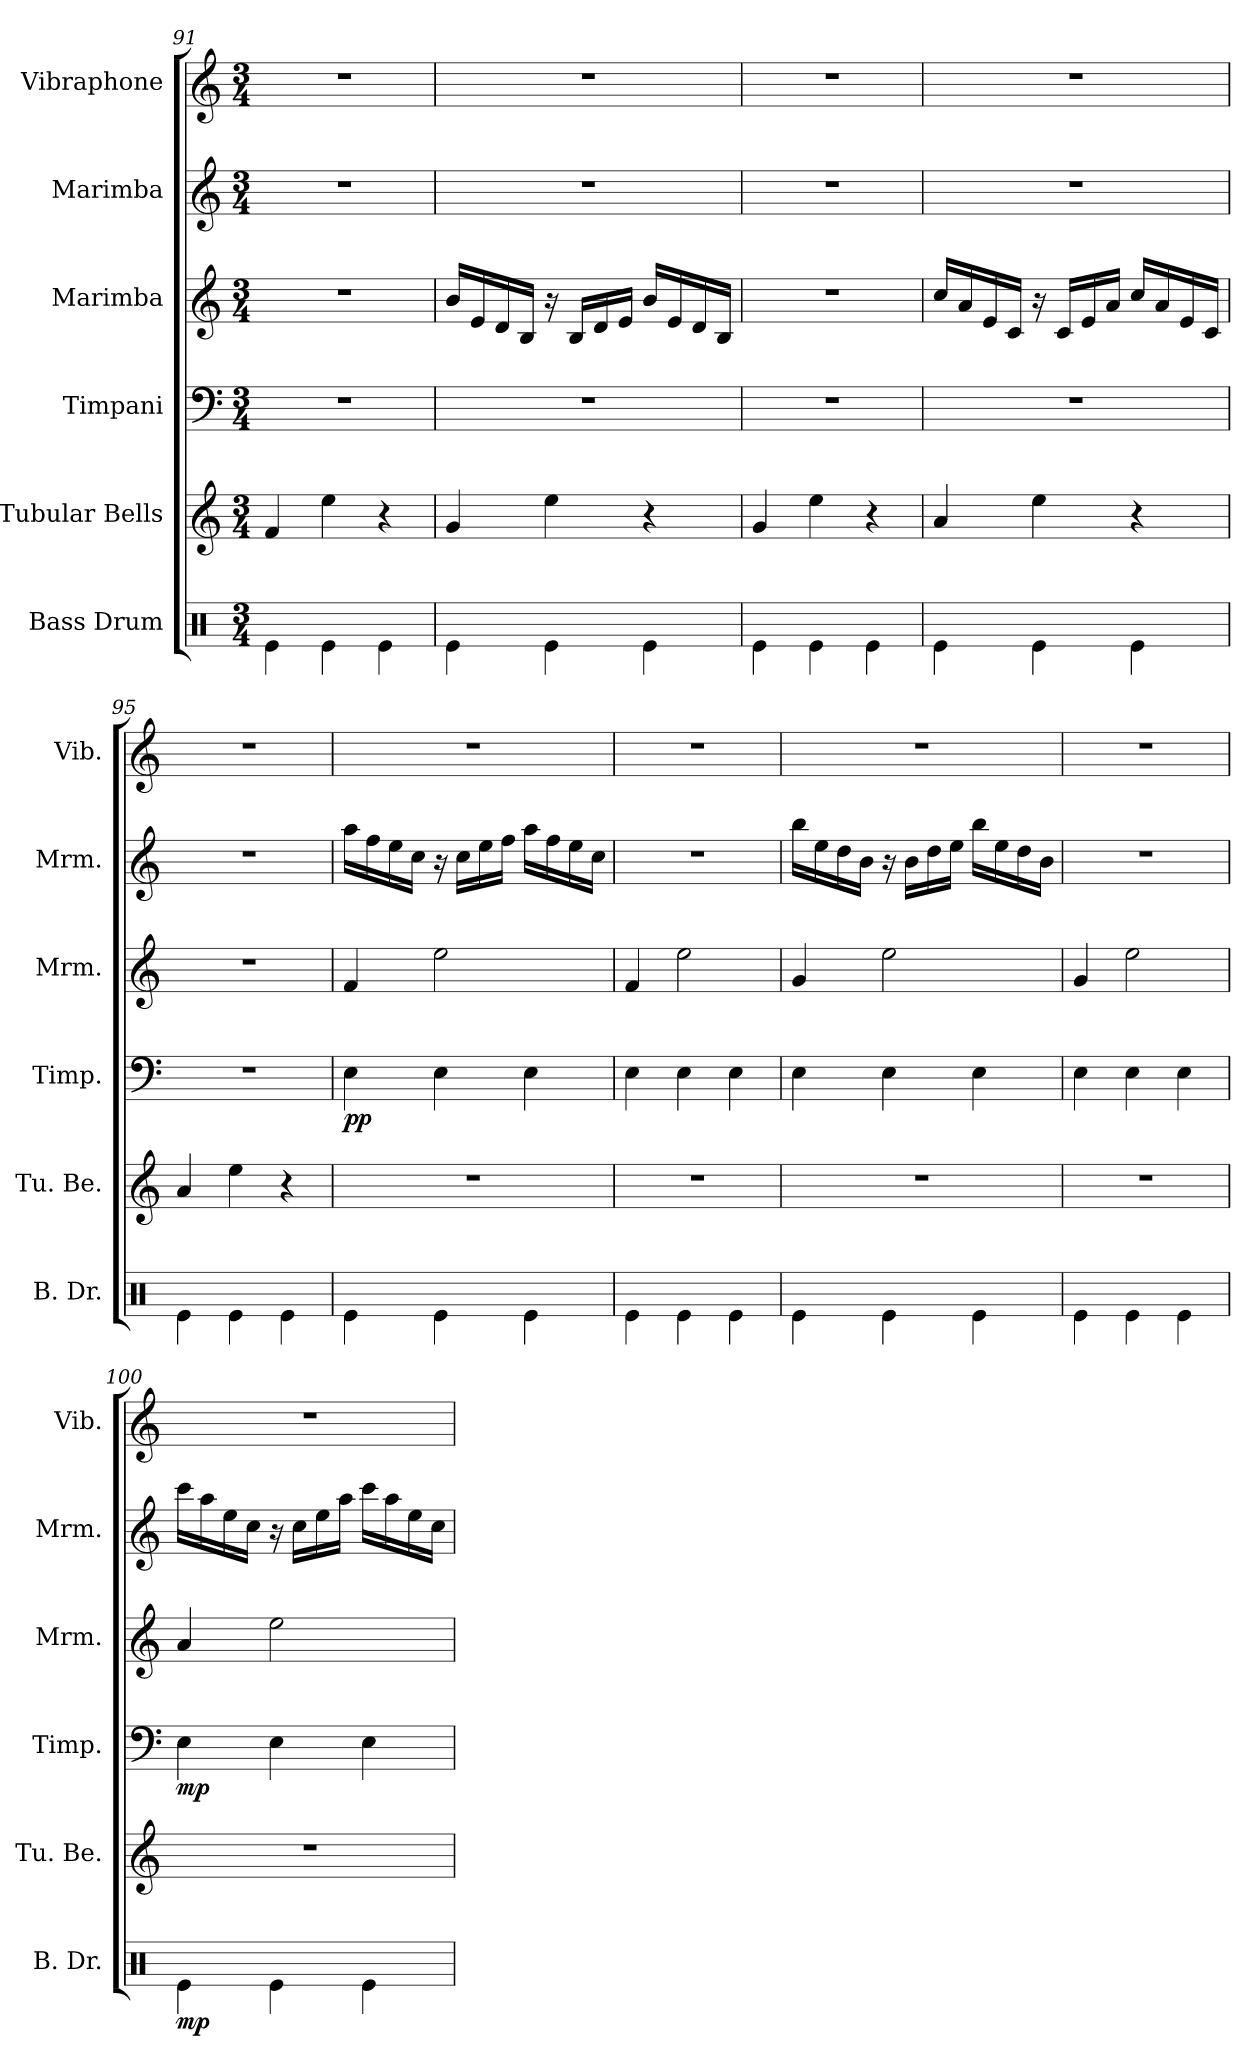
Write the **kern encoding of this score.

**kern	**dynam	**kern	**kern	**dynam	**kern	**kern	**kern
*part6	*part6	*part5	*part4	*part4	*part3	*part2	*part1
*staff6	*staff6	*staff5	*staff4	*staff4	*staff3	*staff2	*staff1
*I"Bass Drum	*	*I"Tubular Bells	*I"Timpani	*	*I"Marimba	*I"Marimba	*I"Vibraphone
*I'B. Dr.	*	*I'Tu. Be.	*I'Timp.	*	*I'Mrm.	*I'Mrm.	*I'Vib.
*clefX	*	*clefG2	*clefF4	*	*clefG2	*clefG2	*clefG2
*k[]	*	*k[]	*k[]	*	*k[]	*k[]	*k[]
*M3/4	*	*M3/4	*M3/4	*	*M3/4	*M3/4	*M3/4
=91	=91	=91	=91	=91	=91	=91	=91
4Re\	.	4f/	2.r	.	2.r	2.r	2.r
4Re\	.	4ee\	.	.	.	.	.
4Re\	.	4r	.	.	.	.	.
=92	=92	=92	=92	=92	=92	=92	=92
*	*	*	*	*	*8ba	*	*
4Re\	.	4g/	2.r	.	16B/LL	2.r	2.r
.	.	.	.	.	16E/	.	.
.	.	.	.	.	16D/	.	.
.	.	.	.	.	16BB/JJ	.	.
4Re\	.	4ee\	.	.	16r	.	.
.	.	.	.	.	16BB/LL	.	.
.	.	.	.	.	16D/	.	.
.	.	.	.	.	16E/JJ	.	.
4Re\	.	4r	.	.	16B/LL	.	.
.	.	.	.	.	16E/	.	.
.	.	.	.	.	16D/	.	.
.	.	.	.	.	16BB/JJ	.	.
=93	=93	=93	=93	=93	=93	=93	=93
*	*	*	*	*	*X8ba	*	*
4Re\	.	4g/	2.r	.	2.r	2.r	2.r
4Re\	.	4ee\	.	.	.	.	.
4Re\	.	4r	.	.	.	.	.
=94	=94	=94	=94	=94	=94	=94	=94
*	*	*	*	*	*8ba	*	*
4Re\	.	4a/	2.r	.	16c/LL	2.r	2.r
.	.	.	.	.	16A/	.	.
.	.	.	.	.	16E/	.	.
.	.	.	.	.	16C/JJ	.	.
4Re\	.	4ee\	.	.	16r	.	.
.	.	.	.	.	16C/LL	.	.
.	.	.	.	.	16E/	.	.
.	.	.	.	.	16A/JJ	.	.
4Re\	.	4r	.	.	16c/LL	.	.
.	.	.	.	.	16A/	.	.
.	.	.	.	.	16E/	.	.
.	.	.	.	.	16C/JJ	.	.
!!LO:PB:g=z
=95	=95	=95	=95	=95	=95	=95	=95
*	*	*	*	*	*X8ba	*	*
4Re\	.	4a/	2.r	.	2.r	2.r	2.r
4Re\	.	4ee\	.	.	.	.	.
4Re\	.	4r	.	.	.	.	.
=96	=96	=96	=96	=96	=96	=96	=96
!	!	!	!	!LO:DY:b	!	!	!
4Re\	.	2.r	4E\	pp	4f/	16aa\LL	2.r
.	.	.	.	.	.	16ff\	.
.	.	.	.	.	.	16ee\	.
.	.	.	.	.	.	16cc\JJ	.
4Re\	.	.	4E\	.	2ee\	16r	.
.	.	.	.	.	.	16cc\LL	.
.	.	.	.	.	.	16ee\	.
.	.	.	.	.	.	16ff\JJ	.
4Re\	.	.	4E\	.	.	16aa\LL	.
.	.	.	.	.	.	16ff\	.
.	.	.	.	.	.	16ee\	.
.	.	.	.	.	.	16cc\JJ	.
=97	=97	=97	=97	=97	=97	=97	=97
4Re\	.	2.r	4E\	.	4f/	2.r	2.r
4Re\	.	.	4E\	.	2ee\	.	.
4Re\	.	.	4E\	.	.	.	.
=98	=98	=98	=98	=98	=98	=98	=98
4Re\	.	2.r	4E\	.	4g/	16bb\LL	2.r
.	.	.	.	.	.	16ee\	.
.	.	.	.	.	.	16dd\	.
.	.	.	.	.	.	16b\JJ	.
4Re\	.	.	4E\	.	2ee\	16r	.
.	.	.	.	.	.	16b\LL	.
.	.	.	.	.	.	16dd\	.
.	.	.	.	.	.	16ee\JJ	.
4Re\	.	.	4E\	.	.	16bb\LL	.
.	.	.	.	.	.	16ee\	.
.	.	.	.	.	.	16dd\	.
.	.	.	.	.	.	16b\JJ	.
=99	=99	=99	=99	=99	=99	=99	=99
4Re\	.	2.r	4E\	.	4g/	2.r	2.r
4Re\	.	.	4E\	.	2ee\	.	.
4Re\	.	.	4E\	.	.	.	.
!!LO:LB:g=z
=100	=100	=100	=100	=100	=100	=100	=100
!	!LO:DY:b	!	!	!LO:DY:b	!	!	!
4Re\	mp	2.r	4E\	mp	4a/	16ccc\LL	2.r
.	.	.	.	.	.	16aa\	.
.	.	.	.	.	.	16ee\	.
.	.	.	.	.	.	16cc\JJ	.
4Re\	.	.	4E\	.	2ee\	16r	.
.	.	.	.	.	.	16cc\LL	.
.	.	.	.	.	.	16ee\	.
.	.	.	.	.	.	16aa\JJ	.
4Re\	.	.	4E\	.	.	16ccc\LL	.
.	.	.	.	.	.	16aa\	.
.	.	.	.	.	.	16ee\	.
.	.	.	.	.	.	16cc\JJ	.
=	=	=	=	=	=	=	=
*-	*-	*-	*-	*-	*-	*-	*-
